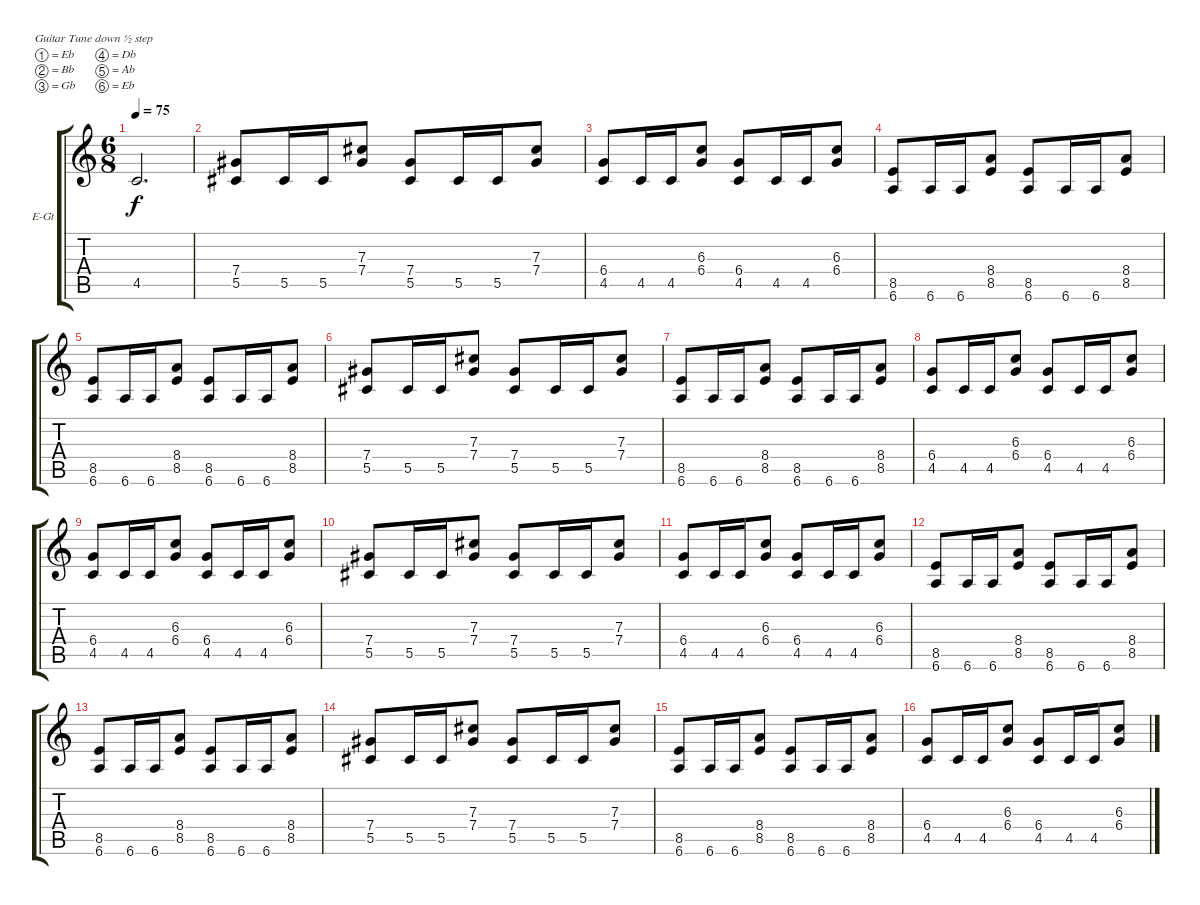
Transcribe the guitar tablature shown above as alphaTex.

\bracketExtendMode groupsimilarinstruments
\firstSystemTrackNameOrientation horizontal
\otherSystemsTrackNameOrientation horizontal
\track ("Electric Guitar 1" "E-Gt") {instrument distortionguitar}
\staff {score tabs}
\tuning (Eb4 Bb3 Gb3 Db3 Ab2 Eb2)
\ts (6 8)
\tempo 75
\clef g2
\ks c
4.5{t}.2{d dy f} |
(5.5 7.4).8 5.5.16 5.5.16 (7.4 7.3).8 (5.5 7.4).8 5.5.16 5.5.16 (7.4 7.3).8 |
(4.5 6.4).8 4.5.16 4.5.16 (6.4 6.3).8 (4.5 6.4).8 4.5.16 4.5.16 (6.4 6.3).8 |
(6.6 8.5).8 6.6.16 6.6.16 (8.5 8.4).8 (6.6 8.5).8 6.6.16 6.6.16 (8.5 8.4).8 |
(6.6 8.5).8 6.6.16 6.6.16 (8.5 8.4).8 (6.6 8.5).8 6.6.16 6.6.16 (8.5 8.4).8 |
(5.5 7.4).8 5.5.16 5.5.16 (7.4 7.3).8 (5.5 7.4).8 5.5.16 5.5.16 (7.4 7.3).8 |
(6.6 8.5).8 6.6.16 6.6.16 (8.5 8.4).8 (6.6 8.5).8 6.6.16 6.6.16 (8.5 8.4).8 |
(4.5 6.4).8 4.5.16 4.5.16 (6.4 6.3).8 (4.5 6.4).8 4.5.16 4.5.16 (6.4 6.3).8 |
(4.5 6.4).8 4.5.16 4.5.16 (6.4 6.3).8 (4.5 6.4).8 4.5.16 4.5.16 (6.4 6.3).8 |
(5.5 7.4).8 5.5.16 5.5.16 (7.4 7.3).8 (5.5 7.4).8 5.5.16 5.5.16 (7.4 7.3).8 |
(4.5 6.4).8 4.5.16 4.5.16 (6.4 6.3).8 (4.5 6.4).8 4.5.16 4.5.16 (6.4 6.3).8 |
(6.6 8.5).8 6.6.16 6.6.16 (8.5 8.4).8 (6.6 8.5).8 6.6.16 6.6.16 (8.5 8.4).8 |
(6.6 8.5).8 6.6.16 6.6.16 (8.5 8.4).8 (6.6 8.5).8 6.6.16 6.6.16 (8.5 8.4).8 |
(5.5 7.4).8 5.5.16 5.5.16 (7.4 7.3).8 (5.5 7.4).8 5.5.16 5.5.16 (7.4 7.3).8 |
(6.6 8.5).8 6.6.16 6.6.16 (8.5 8.4).8 (6.6 8.5).8 6.6.16 6.6.16 (8.5 8.4).8 |
(4.5 6.4).8 4.5.16 4.5.16 (6.4 6.3).8 (4.5 6.4).8 4.5.16 4.5.16 (6.4 6.3).8
